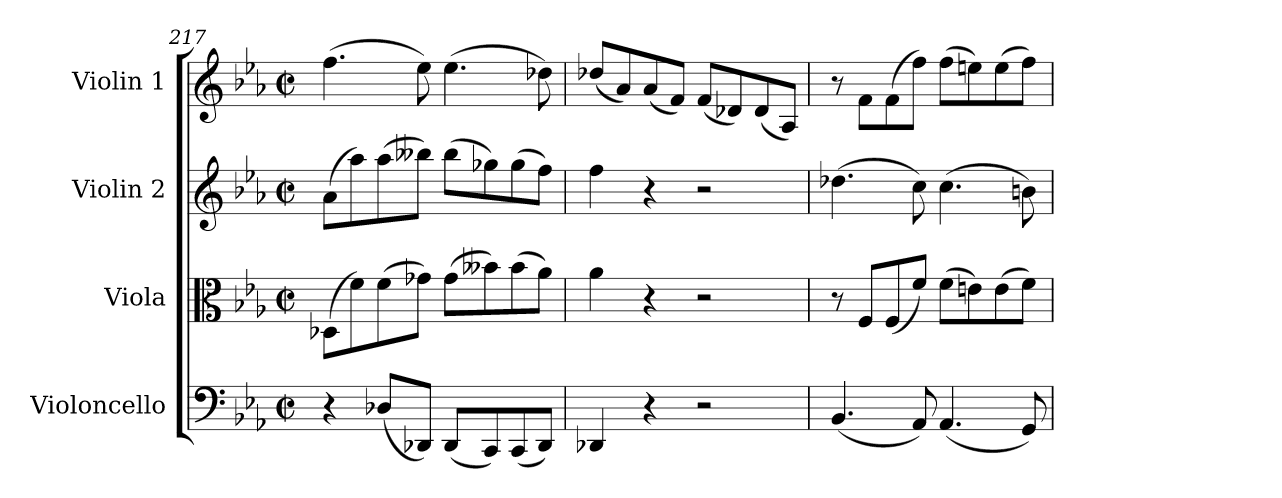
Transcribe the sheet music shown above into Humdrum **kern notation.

**kern	**kern	**kern	**kern
*part4	*part3	*part2	*part1
*staff4	*staff3	*staff2	*staff1
*I"Violoncello	*I"Viola	*I"Violin 2	*I"Violin 1
*I'Vc	*I'Vla	*I'Vln	*I'Vln
!!LO:PB:g=z
*clefF4	*clefC3	*clefG2	*clefG2
*k[b-e-a-]	*k[b-e-a-]	*k[b-e-a-]	*k[b-e-a-]
*M2/2	*M2/2	*M2/2	*M2/2
*met(c|)	*met(c|)	*met(c|)	*met(c|)
=217	=217	=217	=217
4r	(8D-X\L	(8a-\L	(4.ff\
.	8f\)	8aa-\)	.
(8D-X/L	(8f\	(8aa-\	.
8DD-X/J)	8g-X\J)	8bb--X\J)	8ee-\)
(8DD-/L	(8g-\L	(8bb--\L	(4.ee-\
8CC/)	8b--X\)	8gg-X\)	.
(8CC/	(8b--\	(8gg-\	.
8DD-/J)	8a-\J)	8ff\J)	8dd-X\)
=218	=218	=218	=218
4DD-X/	4a-\	4ff\	(8dd-X/L
.	.	.	8a-/)
4r	4r	4r	(8a-/
.	.	.	8f/J)
2r	2r	2r	(8f/L
.	.	.	8d-X/)
.	.	.	(8d-/
.	.	.	8A-/J)
=219	=219	=219	=219
(4.BB-/	8r	(4.dd-X\	8r
.	8F/L	.	8f\L
.	(8F/	.	(8f\
8AA-/)	8f/J)	8cc\)	8ff\J)
(4.AA-/	(8f\L	(4.cc\	(8ff\L
.	8en\)	.	8een\)
.	(8e\	.	(8ee\
8GG/)	8f\J)	8bn\)	8ff\J)
=	=	=	=
*-	*-	*-	*-
